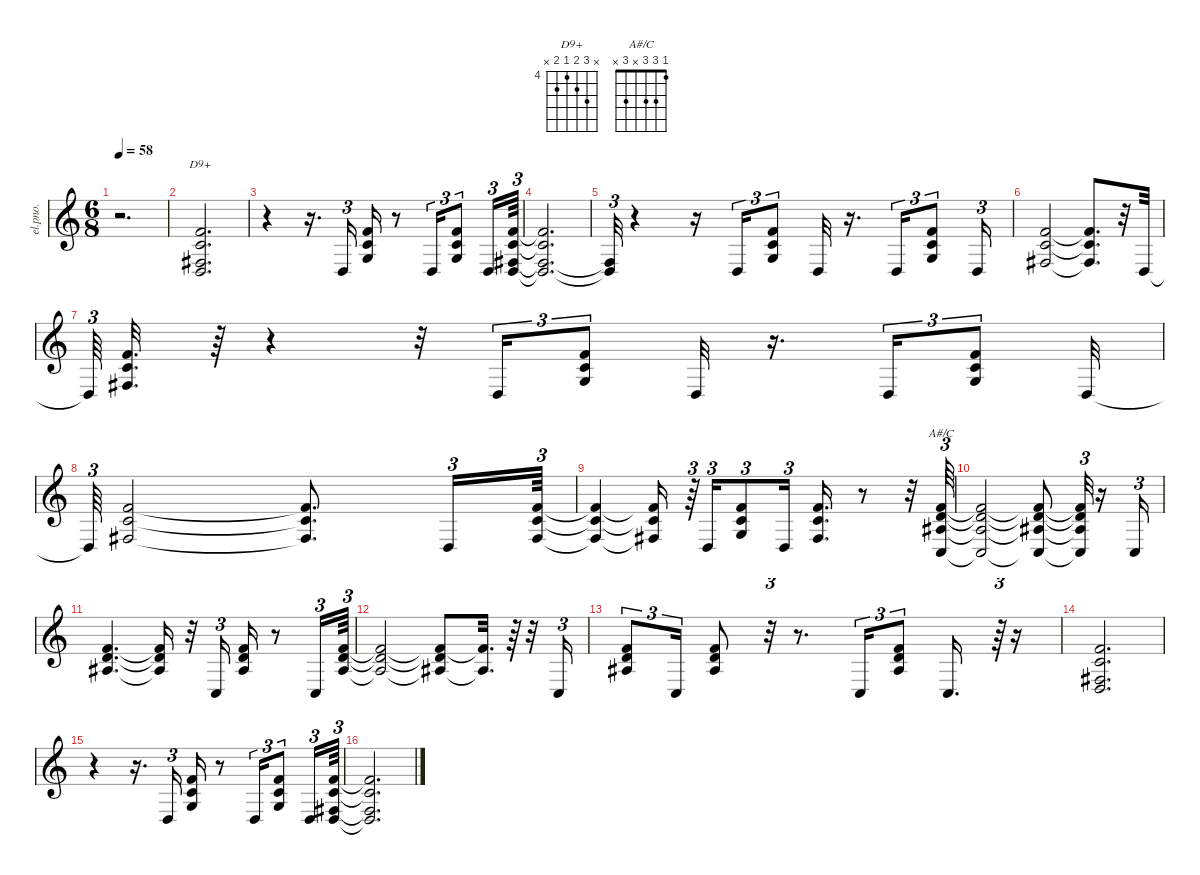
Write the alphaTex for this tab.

\defaultSystemsLayout 4
\hideDynamics
\bracketExtendMode nobrackets
\otherSystemsTrackNameOrientation horizontal
\track ("Rhodes" "el.pno.") {instrument electricpiano1}
\staff {score}
\tuning (E4 B3 G3 D3 A2 E2)
\chord ("D9+" x 6 5 4 5 x) {firstfret 4}
\chord ("A#/C" 1 3 3 x 3 x)
\ts (6 8)
\beaming (8 2 2 2 2)
\tempo 58
\clef g2
\ks c
r.2{d dy f instrument electricpiano1 beam Down} |
(6.2 5.3 4.4{acc #} 5.5).2{d ch "D9+" beam Up} |
r.4{beam Down} r.16{d beam Down} 5.5.16{tu (3 2) beam Up} (6.2 5.3 5.4).16{beam Up} r.8{beam Up} 5.5.16{tu (3 2) beam Up} (6.2 5.3 5.4).8{tu (3 2) beam Up} 5.5.16{tu (3 2) beam Up} (6.2 5.3 4.4{acc #} 5.5).64{tu (3 2) beam Up} |
(6.2{t} 5.3{t} 4.4{t acc #} 5.5{t}).2{d beam Up} |
(4.4{t acc #} 5.5{t}).32{tu (3 2) beam Up} r.4{beam Up} r.16{beam Up} 0.4.16{tu (3 2) beam Up} (1.1 1.2 0.3).8{tu (3 2) beam Up} 0.4.32{beam Up} r.16{d beam Up} 0.4.16{tu (3 2) beam Up} (1.1 1.2 0.3).8{tu (3 2) beam Up} 0.4.16{tu (3 2) beam Up} |
(1.1 1.2 4.4{acc #}).2{beam Up} (1.1{t} 1.2{t} 4.4{t acc #}).8{d beam Up} r.32{beam Up} 0.4.32{beam Up} |
0.4{t}.64{tu (3 2) beam Up} (1.1 1.2 4.4{acc #}).32{d beam Up} r.64{beam Up} r.4{beam Up} r.32{beam Up} 0.4.16{tu (3 2) beam Up} (1.1 1.2 0.3).8{tu (3 2) beam Up} 0.4.32{beam Up} r.16{d beam Up} 0.4.16{tu (3 2) beam Up} (1.1 1.2 0.3).8{tu (3 2) beam Up} 0.4.32{beam Up} |
0.4{t}.64{tu (3 2) beam Up} (1.1 1.2 4.4{acc #}).2{beam Up} (1.1{t} 1.2{t} 4.4{t acc #}).8{d beam Up} 0.4.16{tu (3 2) beam Up} (1.1 1.2 4.4{acc #}).64{tu (3 2) beam Up} |
(1.1{t} 1.2{t} 4.4{t acc #}).4{beam Up} (1.1{t} 1.2{t} 4.4{t acc #}).16{beam Up} r.64{tu (3 2) beam Up} 0.4.16{tu (3 2) beam Up} (1.1 1.2 0.3).8{tu (3 2) beam Up} 0.4.16{tu (3 2) beam Up} (1.1 1.2 4.4{acc #}).16{d beam Up} r.8{beam Up} r.32{beam Up} (1.1 3.2 3.3{acc #} 3.5).64{tu (3 2) ch "A#/C" beam Up} |
(1.1{t} 3.2{t} 3.3{t acc #} 3.5{t}).2{beam Up} (1.1{t} 3.2{t} 3.3{t acc #} 3.5{t}).8{beam Up} (1.1{t} 3.2{t} 3.3{t acc #} 3.5{t}).32{tu (3 2) beam Up} r.16{beam Up} 3.5.16{tu (3 2) beam Up} |
(1.1 3.2 3.3{acc #}).4{d beam Up} (1.1{t} 3.2{t} 3.3{t acc #}).16{beam Up} r.32{beam Up} 3.5.16{tu (3 2) beam Up} (1.1 3.2 3.3{acc #}).16{beam Up} r.8{beam Up} 3.5.16{tu (3 2) beam Up} (1.1 3.2 3.3{acc #}).64{tu (3 2) beam Up} |
(1.1{t} 3.2{t} 3.3{t acc #}).2{beam Up} (1.1{t} 3.2{t} 3.3{t acc #}).8{beam Up} (1.1{t} 3.3{t acc #}).32{d beam Up} r.64{beam Up} r.32{beam Up} 3.5.16{tu (3 2) beam Up} |
(1.1 3.2 3.3{acc #}).8{tu (3 2) beam Up} 3.5.16{tu (3 2) beam Up} (1.1 3.2 3.3{acc #}).8{beam Up} r.32{tu (3 2) beam Up} r.8{d beam Up} 3.5.16{tu (3 2) beam Up} (1.1 3.2 3.3{acc #}).8{tu (3 2) beam Up} 3.5.16{d beam Up} r.64{tu (3 2) beam Up} r.16{beam Up} |
(6.2 5.3 4.4{acc #} 5.5).2{d beam Up} |
r.4{beam Down} r.16{d beam Down} 5.5.16{tu (3 2) beam Up} (6.2 5.3 5.4).16{beam Up} r.8{beam Up} 5.5.16{tu (3 2) beam Up} (6.2 5.3 5.4).8{tu (3 2) beam Up} 5.5.16{tu (3 2) beam Up} (6.2 5.3 4.4{acc #} 5.5).64{tu (3 2) beam Up} |
(6.2{t} 5.3{t} 4.4{t acc #} 5.5{t}).2{d beam Up}
